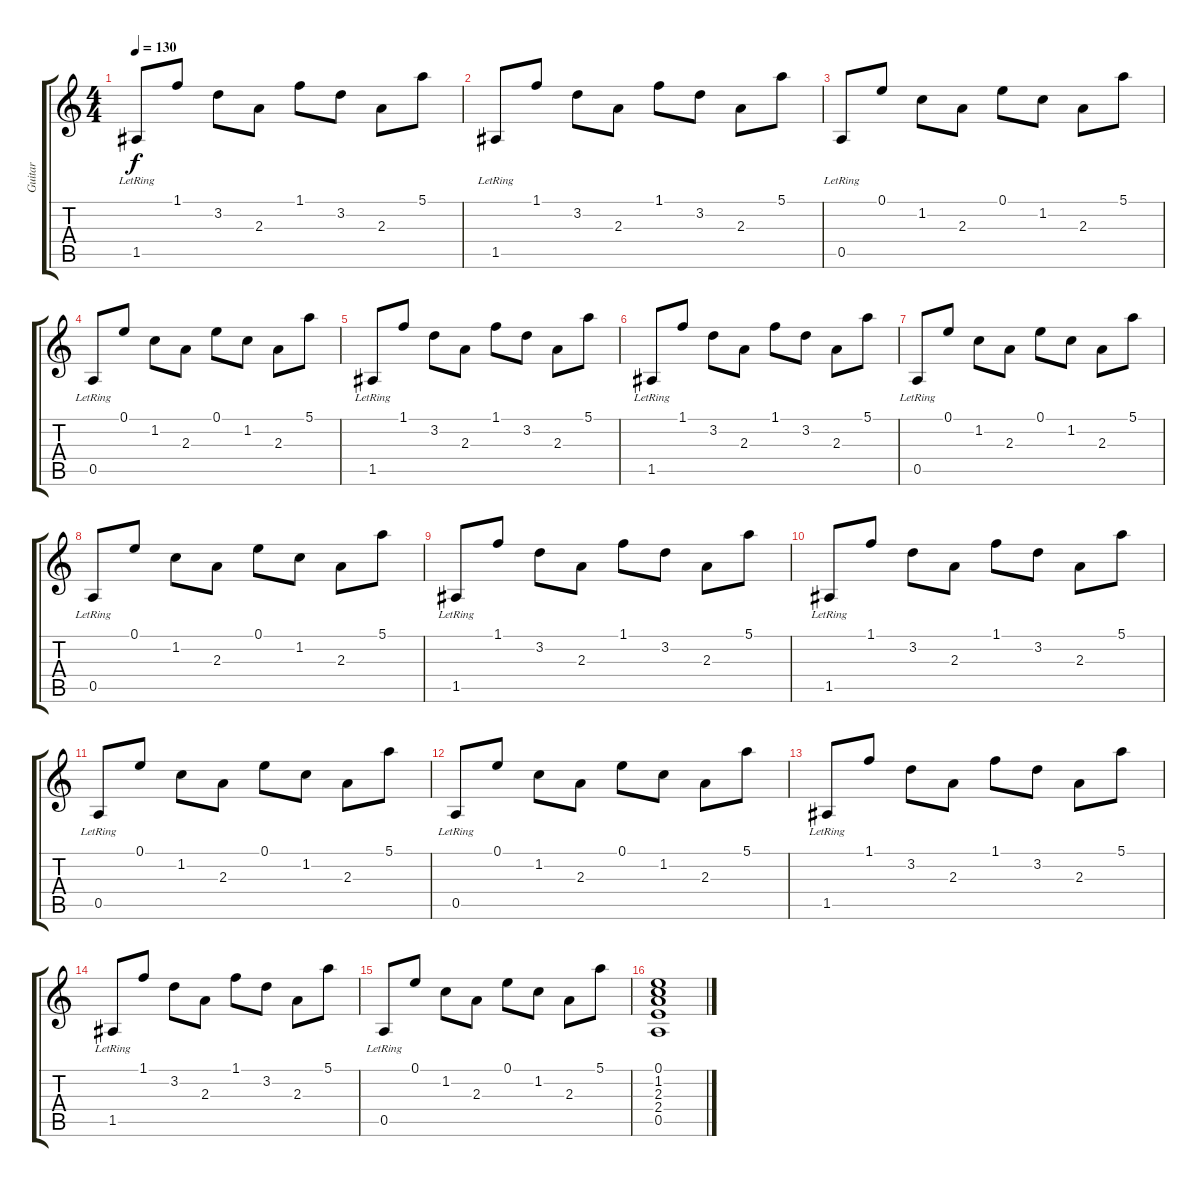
\track ("Guitar" "Guitar") {instrument acousticguitarsteel}
\staff {score tabs}
\tuning (E4 B3 G3 D3 A2 E2) {hide}
\ts (4 4)
\tempo 130
\clef g2
\ks c
1.5{lr}.8{dy f} 1.1.8 3.2.8 2.3.8 1.1.8 3.2.8 2.3.8 5.1.8 |
1.5{lr}.8 1.1.8 3.2.8 2.3.8 1.1.8 3.2.8 2.3.8 5.1.8 |
0.5{lr}.8 0.1.8 1.2.8 2.3.8 0.1.8 1.2.8 2.3.8 5.1.8 |
0.5{lr}.8 0.1.8 1.2.8 2.3.8 0.1.8 1.2.8 2.3.8 5.1.8 |
1.5{lr}.8 1.1.8 3.2.8 2.3.8 1.1.8 3.2.8 2.3.8 5.1.8 |
1.5{lr}.8 1.1.8 3.2.8 2.3.8 1.1.8 3.2.8 2.3.8 5.1.8 |
0.5{lr}.8 0.1.8 1.2.8 2.3.8 0.1.8 1.2.8 2.3.8 5.1.8 |
0.5{lr}.8 0.1.8 1.2.8 2.3.8 0.1.8 1.2.8 2.3.8 5.1.8 |
1.5{lr}.8 1.1.8 3.2.8 2.3.8 1.1.8 3.2.8 2.3.8 5.1.8 |
1.5{lr}.8 1.1.8 3.2.8 2.3.8 1.1.8 3.2.8 2.3.8 5.1.8 |
0.5{lr}.8 0.1.8 1.2.8 2.3.8 0.1.8 1.2.8 2.3.8 5.1.8 |
0.5{lr}.8 0.1.8 1.2.8 2.3.8 0.1.8 1.2.8 2.3.8 5.1.8 |
1.5{lr}.8 1.1.8 3.2.8 2.3.8 1.1.8 3.2.8 2.3.8 5.1.8 |
1.5{lr}.8 1.1.8 3.2.8 2.3.8 1.1.8 3.2.8 2.3.8 5.1.8 |
0.5{lr}.8 0.1.8 1.2.8 2.3.8 0.1.8 1.2.8 2.3.8 5.1.8 |
(0.1 1.2 2.3 2.4 0.5).1
